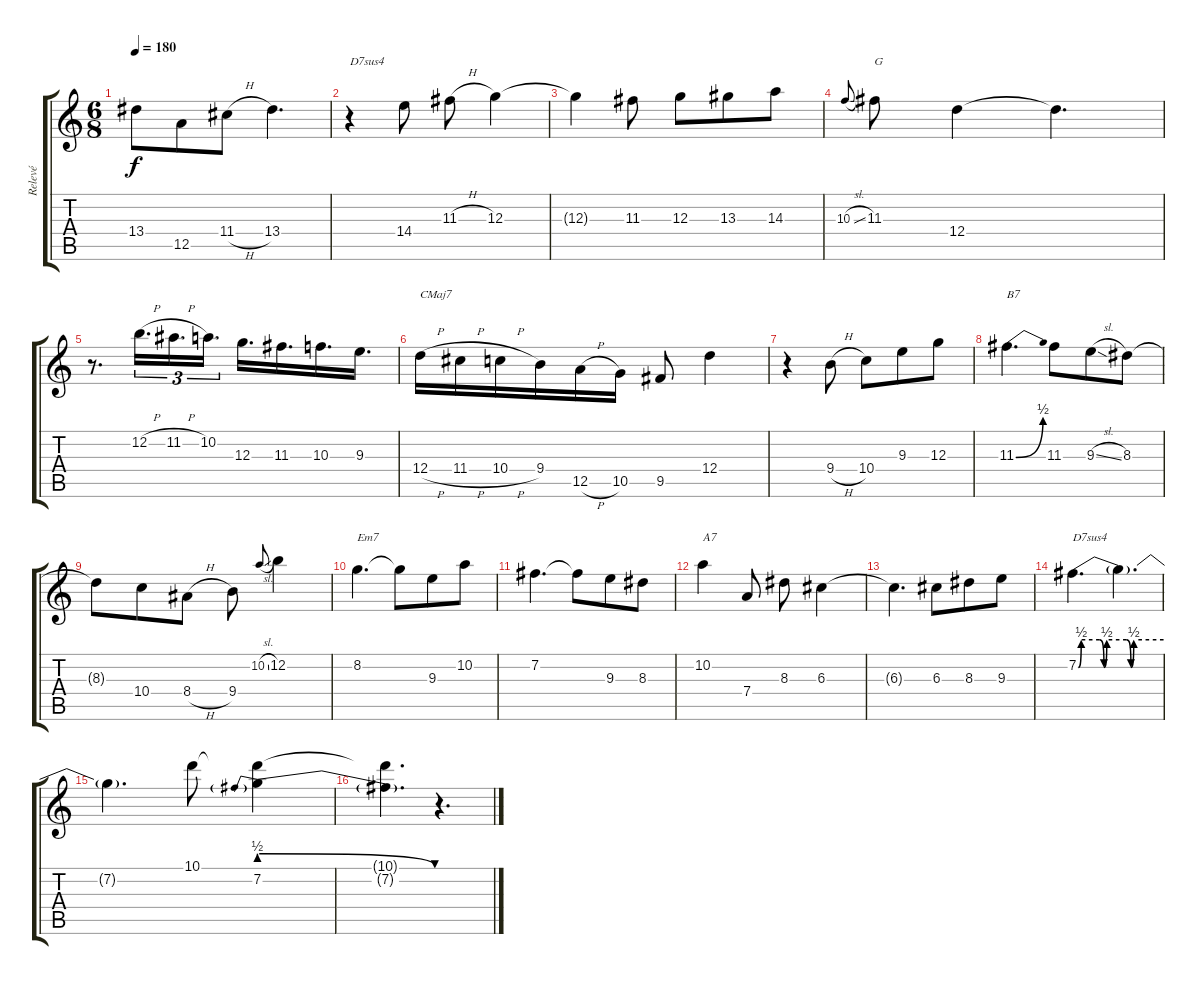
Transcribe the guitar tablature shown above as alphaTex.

\track ("Relevé" "Relevé") {instrument distortionguitar}
\staff {score tabs}
\tuning (E4 B3 G3 D3 A2 E2) {hide}
\ts (6 8)
\tempo 180
\clef g2
\ks c
13.4.8{dy f} 12.5.8 11.4{h}.8 13.4.4{d} |
r.4{txt "D7sus4"} 14.4.8 11.3{h}.8 12.3.4 |
12.3{t}.4 11.3.8 12.3.8 13.3.8 14.3.8 |
10.3{sl}.8{gr onbeat} 11.3.8{txt "G"} 12.4.4 12.4{t}.4{d} |
r.8{d} 12.2{h}.16{d tu (3 2)} 11.2{h}.16{d tu (3 2)} 10.2.16{d tu (3 2)} 12.3.16{d} 11.3.16{d} 10.3.16{d} 9.3.16{d} |
12.4{h}.16{txt "CMaj7"} 11.4{h}.16 10.4{h}.16 9.4.16 12.5{h}.16 10.5.16 9.5.8 12.4.4 |
r.4 9.4{h}.8 10.4.8 9.3.8 12.3.8 |
11.3{be (bend 0 0 60 2)}.4{d txt "B7"} 11.3.8 9.3{sl}.8 8.3.8 |
8.3{t}.8 10.4.8 8.4{h}.8 9.4.8 10.2{sl}.8{gr onbeat} 12.2.4 |
8.2.4{d txt "Em7"} 8.2{t}.8 9.3.8 10.2.8 |
7.2.4{d} 7.2{t}.8 9.3.8 8.3.8 |
10.2.4{txt "A7"} 7.4.8 8.3.8 6.3.4 |
6.3{t}.4{d} 6.3.8 8.3.8 9.3.8 |
7.2{be (custom 0 0 2 2 15 2 18 0 20 2 34 2 37 0 39 2 60 2)}.4{d txt "D7sus4"} 7.2{t}.4{d} |
7.2{t}.4{d} 10.1.8 (10.1{t} 7.2{be (prebendrelease 0 2 60 0)}).4 |
(10.1{t} 7.2{t}).4{d} r.4{d}
